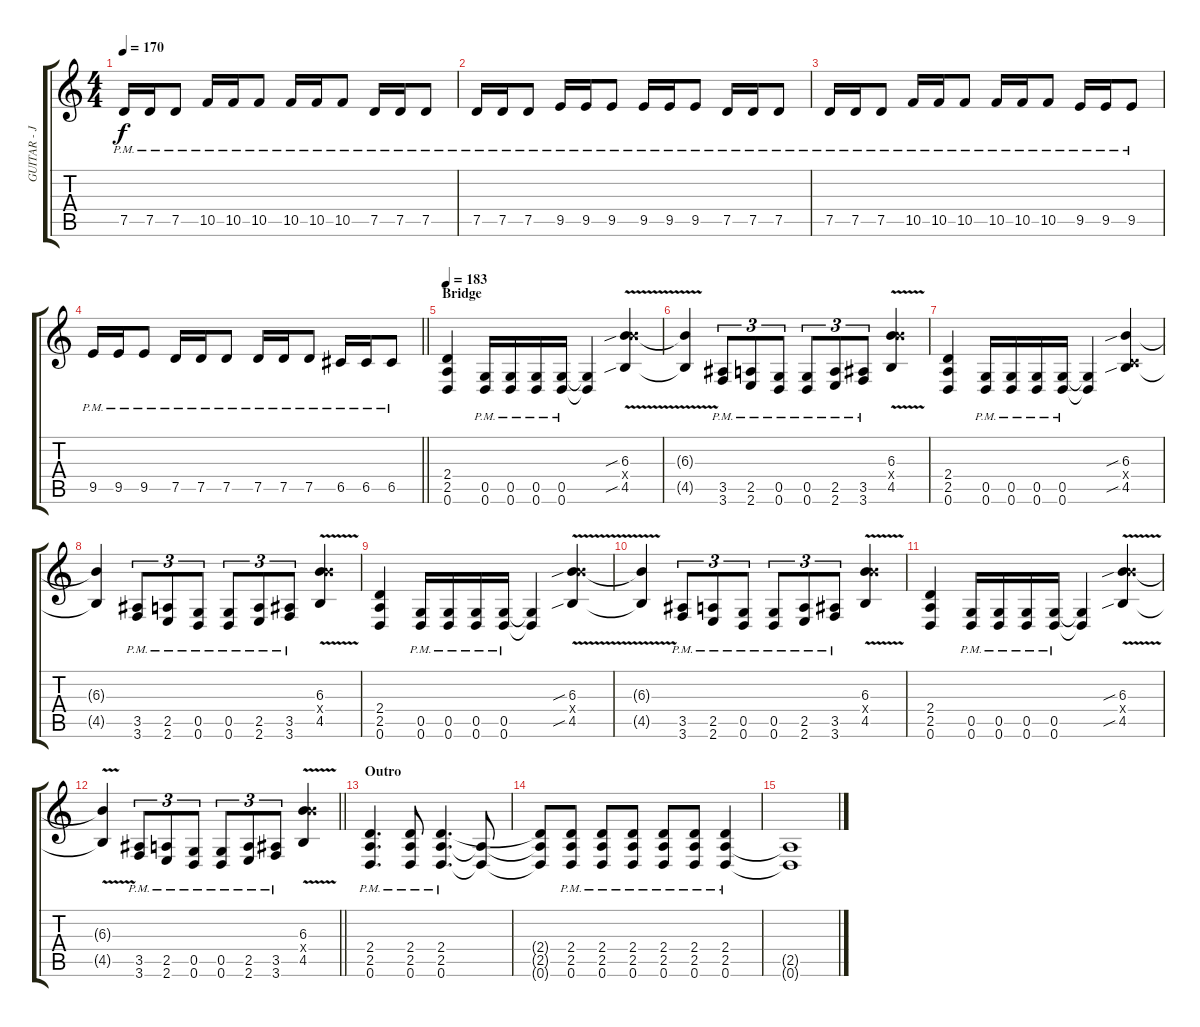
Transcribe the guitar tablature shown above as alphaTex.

\track ("GUITAR - Joe Duplantier" "GUITAR - J") {instrument distortionguitar}
\staff {score tabs}
\tuning (D4 A3 F3 C3 G2 D2) {hide}
\ts (4 4)
\tempo 170
\clef g2
\ks c
7.5{pm}.16{dy f} 7.5{pm}.16 7.5{pm}.8 10.5{pm}.16 10.5{pm}.16 10.5{pm}.8 10.5{pm}.16 10.5{pm}.16 10.5{pm}.8 7.5{pm}.16 7.5{pm}.16 7.5{pm}.8 |
7.5{pm}.16 7.5{pm}.16 7.5{pm}.8 9.5{pm}.16 9.5{pm}.16 9.5{pm}.8 9.5{pm}.16 9.5{pm}.16 9.5{pm}.8 7.5{pm}.16 7.5{pm}.16 7.5{pm}.8 |
7.5{pm}.16 7.5{pm}.16 7.5{pm}.8 10.5{pm}.16 10.5{pm}.16 10.5{pm}.8 10.5{pm}.16 10.5{pm}.16 10.5{pm}.8 9.5{pm}.16 9.5{pm}.16 9.5{pm}.8 |
\barLineRight lightlight
9.5{pm}.16 9.5{pm}.16 9.5{pm}.8 7.5{pm}.16 7.5{pm}.16 7.5{pm}.8 7.5{pm}.16 7.5{pm}.16 7.5{pm}.8 6.5{pm}.16 6.5{pm}.16 6.5{pm}.8 |
\section ("" "Bridge")
\tempo 183
(2.4 2.5 0.6).4 (0.5{pm} 0.6{pm}).16 (0.5{pm} 0.6{pm}).16 (0.5{pm} 0.6{pm}).16 (0.5{pm} 0.6{pm}).16 (0.5{t} 0.6{t}).4 (6.3{v sib} 11.4{x} 4.5{v sib}).4 |
(6.3{t} 4.5{t}).4 (3.5{pm} 3.6{pm}).8{tu (3 2)} (2.5{pm} 2.6{pm}).8{tu (3 2)} (0.5{pm} 0.6{pm}).8{tu (3 2)} (0.5{pm} 0.6{pm}).8{tu (3 2)} (2.5{pm} 2.6{pm}).8{tu (3 2)} (3.5{pm} 3.6{pm}).8{tu (3 2)} (6.3{v} 11.4{x} 4.5{v}).4 |
(2.4 2.5 0.6).4 (0.5{pm} 0.6{pm}).16 (0.5{pm} 0.6{pm}).16 (0.5{pm} 0.6{pm}).16 (0.5{pm} 0.6{pm}).16 (0.5{t} 0.6{t}).4 (6.3{sib} 0.4{x} 4.5{sib}).4 |
(6.3{t} 4.5{t}).4 (3.5{pm} 3.6{pm}).8{tu (3 2)} (2.5{pm} 2.6{pm}).8{tu (3 2)} (0.5{pm} 0.6{pm}).8{tu (3 2)} (0.5{pm} 0.6{pm}).8{tu (3 2)} (2.5{pm} 2.6{pm}).8{tu (3 2)} (3.5{pm} 3.6{pm}).8{tu (3 2)} (6.3{v} 11.4{x} 4.5{v}).4 |
(2.4 2.5 0.6).4 (0.5{pm} 0.6{pm}).16 (0.5{pm} 0.6{pm}).16 (0.5{pm} 0.6{pm}).16 (0.5{pm} 0.6{pm}).16 (0.5{t} 0.6{t}).4 (6.3{v sib} 11.4{x} 4.5{v sib}).4 |
(6.3{t} 4.5{t}).4 (3.5{pm} 3.6{pm}).8{tu (3 2)} (2.5{pm} 2.6{pm}).8{tu (3 2)} (0.5{pm} 0.6{pm}).8{tu (3 2)} (0.5{pm} 0.6{pm}).8{tu (3 2)} (2.5{pm} 2.6{pm}).8{tu (3 2)} (3.5{pm} 3.6{pm}).8{tu (3 2)} (6.3{v} 11.4{x} 4.5{v}).4 |
(2.4 2.5 0.6).4 (0.5{pm} 0.6{pm}).16 (0.5{pm} 0.6{pm}).16 (0.5{pm} 0.6{pm}).16 (0.5{pm} 0.6{pm}).16 (0.5{t} 0.6{t}).4 (6.3{v sib} 11.4{x} 4.5{v sib}).4 |
\barLineRight lightlight
(6.3{t} 4.5{t}).4 (3.5{pm} 3.6{pm}).8{tu (3 2)} (2.5{pm} 2.6{pm}).8{tu (3 2)} (0.5{pm} 0.6{pm}).8{tu (3 2)} (0.5{pm} 0.6{pm}).8{tu (3 2)} (2.5{pm} 2.6{pm}).8{tu (3 2)} (3.5{pm} 3.6{pm}).8{tu (3 2)} (6.3{v} 11.4{x} 4.5{v}).4 |
\section ("" "Outro")
(2.4{pm} 2.5{pm} 0.6{pm}).4{d} (2.4{pm} 2.5{pm} 0.6{pm}).8 (2.4{pm} 2.5{pm} 0.6{pm}).4{d} (2.5{t} 0.6{t}).8 |
(2.4{t} 2.5{t} 0.6{t}).8 (2.4{pm} 2.5{pm} 0.6{pm}).8 (2.4{pm} 2.5{pm} 0.6{pm}).8 (2.4{pm} 2.5{pm} 0.6{pm}).8 (2.4{pm} 2.5{pm} 0.6{pm}).8 (2.4{pm} 2.5{pm} 0.6{pm}).8 (2.4{pm} 2.5{pm} 0.6{pm}).4{volume 0} |
(2.5{t} 0.6{t}).1
